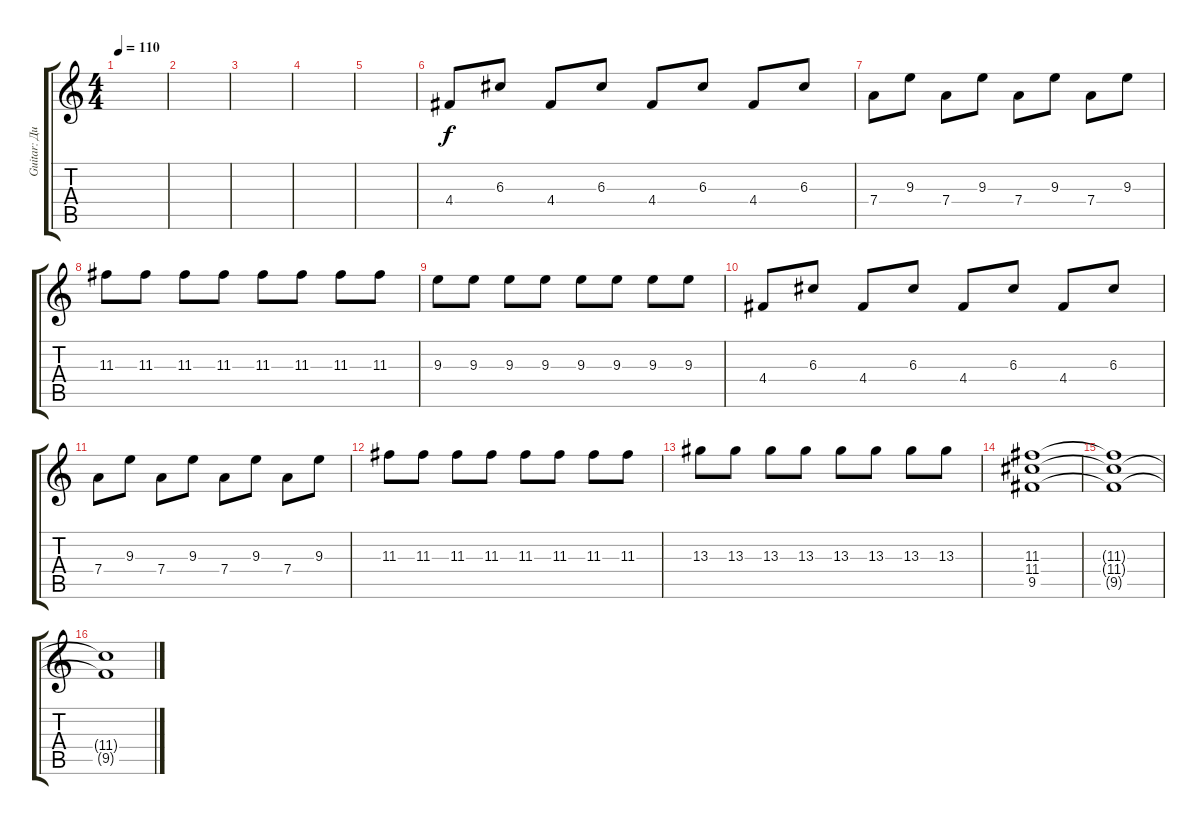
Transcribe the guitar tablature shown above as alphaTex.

\track ("Guitar: Дима2" "Guitar: Ди") {instrument distortionguitar}
\staff {score tabs}
\tuning (E4 B3 G3 D3 A2 E2) {hide}
\ts (4 4)
\tempo 110
\clef g2
\ks c
|
|
|
|
|
4.4.8 6.3.8 4.4.8 6.3.8 4.4.8 6.3.8 4.4.8 6.3.8 |
7.4.8 9.3.8 7.4.8 9.3.8 7.4.8 9.3.8 7.4.8 9.3.8 |
11.3.8 11.3.8 11.3.8 11.3.8 11.3.8 11.3.8 11.3.8 11.3.8 |
9.3.8 9.3.8 9.3.8 9.3.8 9.3.8 9.3.8 9.3.8 9.3.8 |
4.4.8 6.3.8 4.4.8 6.3.8 4.4.8 6.3.8 4.4.8 6.3.8 |
7.4.8 9.3.8 7.4.8 9.3.8 7.4.8 9.3.8 7.4.8 9.3.8 |
11.3.8 11.3.8 11.3.8 11.3.8 11.3.8 11.3.8 11.3.8 11.3.8 |
13.3.8 13.3.8 13.3.8 13.3.8 13.3.8 13.3.8 13.3.8 13.3.8 |
(11.3 11.4 9.5).1{volume 0} |
(11.3{t} 11.4{t} 9.5{t}).1 |
(11.4{t} 9.5{t}).1
